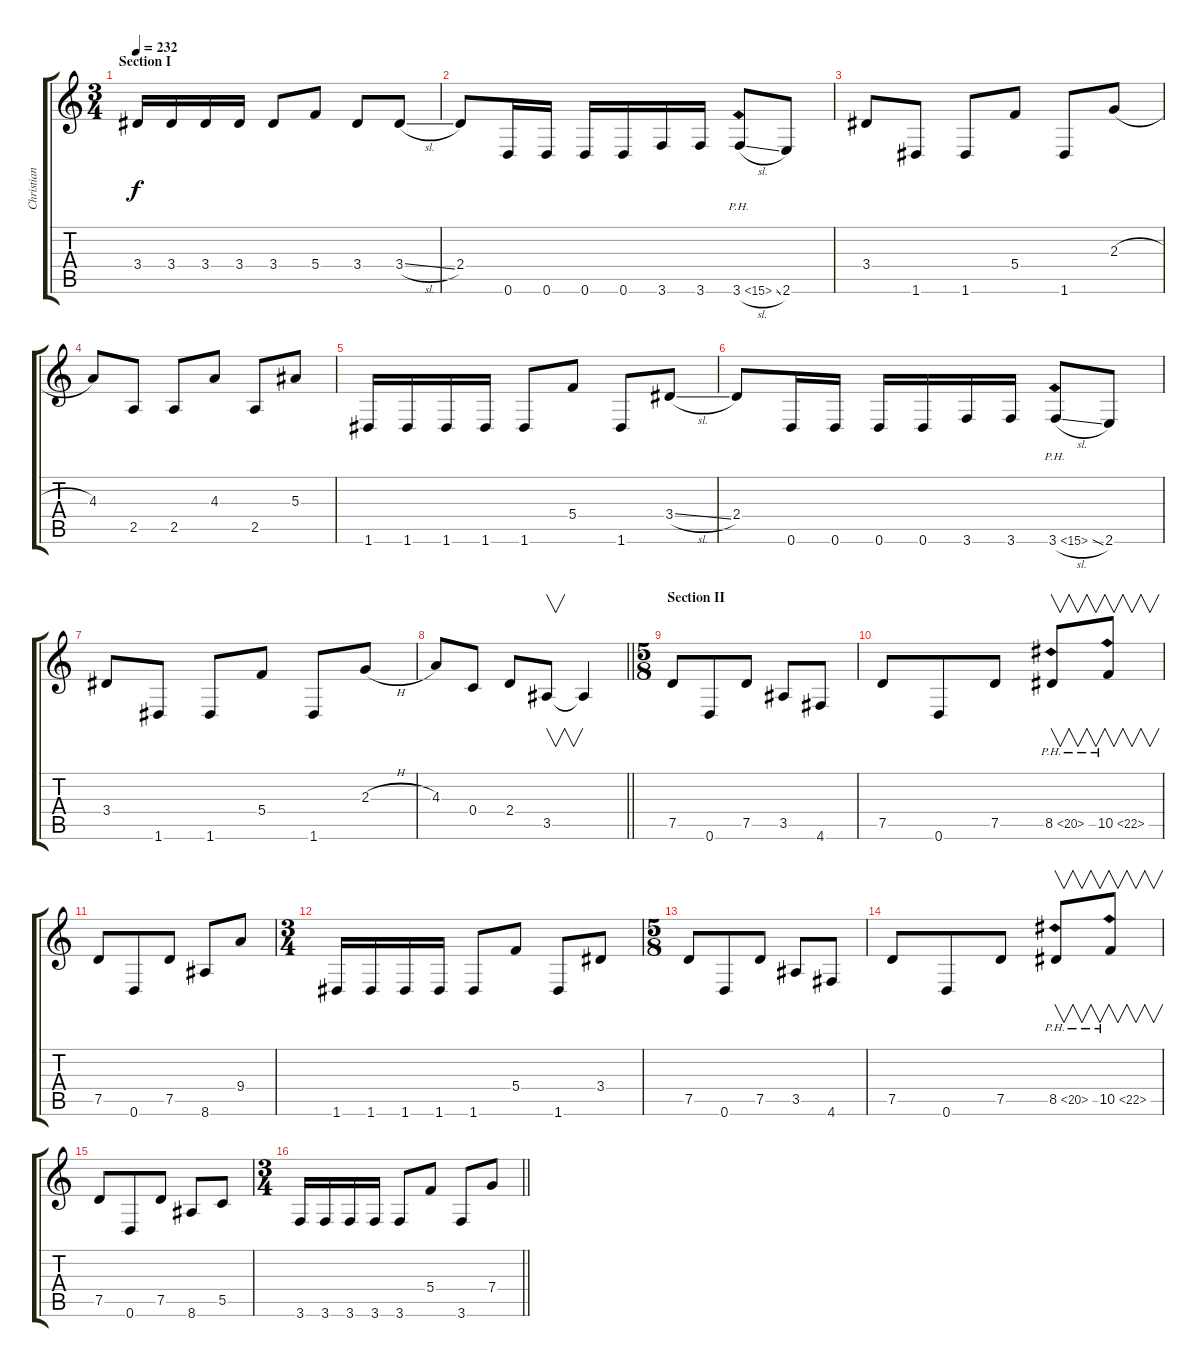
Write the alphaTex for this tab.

\track ("Christian Muenzer" "Christian ") {instrument distortionguitar}
\staff {score tabs}
\tuning (D4 A3 F3 C3 G2 D2) {hide}
\ts (3 4)
\section ("" "Section I")
\tempo 232
\clef g2
\ks c
3.4.16{dy f instrument distortionguitar} 3.4.16 3.4.16 3.4.16 3.4.8 5.4.8 3.4.8 3.4{sl}.8 |
2.4.8 0.6.16 0.6.16 0.6.16 0.6.16 3.6.16 3.6.16 3.6{ph 12 sl}.8 2.6.8 |
3.4.8 1.6.8 1.6.8 5.4.8 1.6.8 2.3{h}.8 |
4.3.8 2.5.8 2.5.8 4.3.8 2.5.8 5.3.8 |
1.6.16 1.6.16 1.6.16 1.6.16 1.6.8 5.4.8 1.6.8 3.4{sl}.8 |
2.4.8 0.6.16 0.6.16 0.6.16 0.6.16 3.6.16 3.6.16 3.6{ph 12 sl}.8 2.6.8 |
3.4.8 1.6.8 1.6.8 5.4.8 1.6.8 2.3{h}.8 |
\barLineRight lightlight
4.3.8 0.4.8 2.4.8 3.5.8{v} 3.5{t}.4 |
\ts (5 8)
\section ("" "Section II")
7.5.8 0.6.8 7.5.8 3.5.8 4.6.8 |
7.5.8 0.6.8 7.5.8 8.5{ph 12}.8{v} 10.5{ph 12}.8{v} |
7.5.8 0.6.8 7.5.8 8.6.8 9.4.8 |
\ts (3 4)
1.6.16 1.6.16 1.6.16 1.6.16 1.6.8 5.4.8 1.6.8 3.4.8 |
\ts (5 8)
7.5.8 0.6.8 7.5.8 3.5.8 4.6.8 |
7.5.8 0.6.8 7.5.8 8.5{ph 12}.8{v} 10.5{ph 12}.8{v} |
7.5.8 0.6.8 7.5.8 8.6.8 5.5.8 |
\ts (3 4)
\barLineRight lightlight
3.6.16 3.6.16 3.6.16 3.6.16 3.6.8 5.4.8 3.6.8 7.4.8
